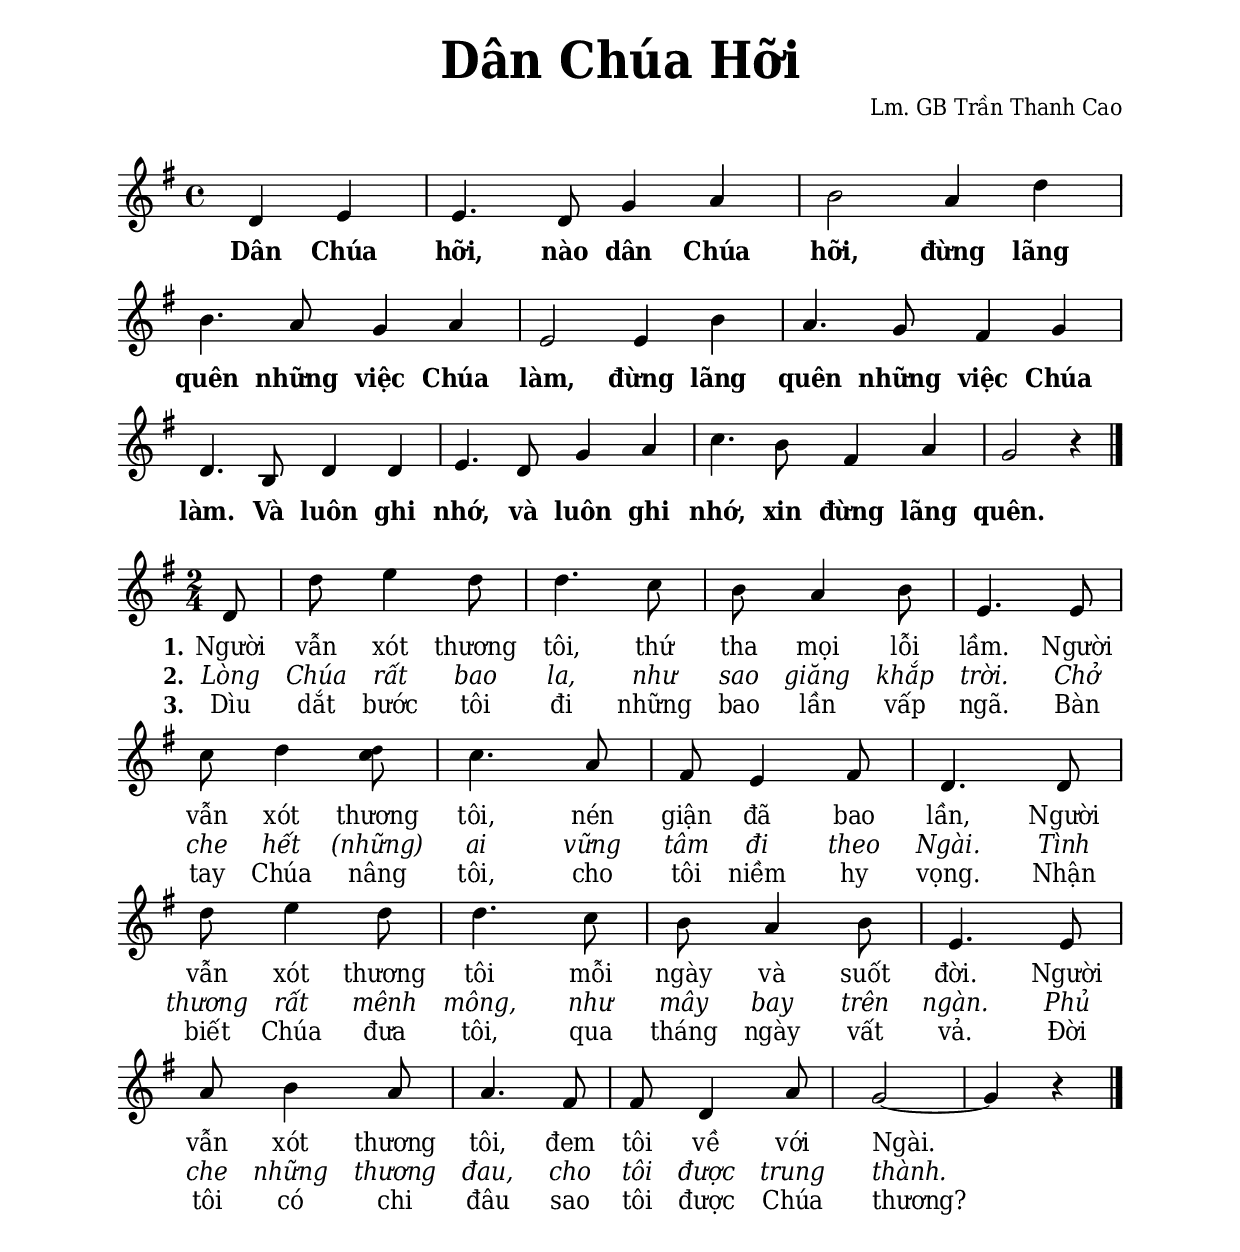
% Cài đặt chung
\version "2.22.1"
\include "english.ly"

\header {
  title = \markup { \fontsize #3 "Dân Chúa Hỡi" }
  poet = " "
  composer = "Lm. GB Trần Thanh Cao"
  arranger = " "
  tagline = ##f
}

% Nhạc điệp khúc
nhacDiepKhuc = \relative c' {
  <>^\markup { \halign #40 " " }
  \partial 2 d4 e |
  e4. d8 g4 a |
  b2 a4 d |
  b4. a8 g4 a |
  e2 e4 b' |
  a4. g8 fs4 g |
  d4. b8 d4 d |
  e4. d8 g4 a |
  c4. b8 fs4 a |
  g2 r4 \bar "|."
}

% Nhạc phiên khúc
nhacPhienKhuc = \relative c' {
  \partial 8 d8 |
  d'8 e4 d8 |
  d4. c8 |
  b a4 b8 |
  e,4. e8 |
  c' d4 <c \tweak font-size #-2 d>8 |
  c4. a8 |
  fs e4 fs8 |
  d4. d8 |
  d'8 e4 d8 |
  d4. c8 |
  b a4 b8 |
  e,4. e8 |
  a b4 a8 |
  a4. fs8 |
  fs d4 a'8 |
  g2 ~ |
  g4 r \bar "|."
}

% Lời điệp khúc
loiDiepKhuc = \lyricmode {
  Dân Chúa hỡi, nào dân Chúa hỡi,
  đừng lãng quên những việc Chúa làm,
  đừng lãng quên những việc Chúa làm.
  Và luôn ghi nhớ, và luôn ghi nhớ,
  xin đừng lãng quên.
}

% Lời phiên khúc
loiPhienKhucMot = \lyricmode {
  \set stanza = #"1."
  Người vẫn xót thương tôi,
  thứ tha mọi lỗi lầm.
  Người vẫn xót thương tôi,
  nén giận đã bao lần,
  Người vẫn xót thương tôi
  mỗi ngày và suốt đời.
  Người vẫn xót thương tôi,
  đem tôi về với Ngài.
}

loiPhienKhucHai = \lyricmode {
  \override Lyrics.LyricText.font-shape = #'italic
  \set stanza = #"2."
  Lòng Chúa rất bao la,
  như sao giăng khắp trời.
  Chở che hết (những) ai vững tâm đi theo Ngài.
  Tình thương rất mênh mông,
  như mây bay trên ngàn.
  Phủ che những thương đau,
  cho tôi được trung thành.
}

loiPhienKhucBa = \lyricmode {
  \set stanza = #"3."
  Dìu dắt bước tôi đi
  những bao lần vấp ngã.
  Bàn tay Chúa nâng tôi,
  cho tôi niềm hy vọng.
  Nhận biết Chúa đưa tôi,
  qua tháng ngày vất vả.
  Đời tôi có chi đâu
  sao tôi được Chúa thương?
}


% Dàn trang
\paper {
  #(set-paper-size "a4")
  top-margin = 20\mm
  bottom-margin = 10\mm
  left-margin = 20\mm
  right-margin = 20\mm
  indent = #0
  #(define fonts
    (make-pango-font-tree
      "Deja Vu Serif Condensed"
      "Deja Vu Serif Condensed"
      "Deja Vu Serif Condensed"
      (/ 20 20)))
  page-count = #1
}

\score {
  \new ChoirStaff <<
    \new Staff = diepKhuc \with {
        \consists "Merge_rests_engraver"
        %\magnifyStaff #(magstep +1)
      }
      <<
      \new Voice = beSop {
        \key g \major \time 4/4 \stemNeutral \nhacDiepKhuc
      }
    >>
    \new Lyrics \with {
          \override VerticalAxisGroup.
            nonstaff-relatedstaff-spacing.padding = #1.2
          \override VerticalAxisGroup.
            nonstaff-unrelatedstaff-spacing.padding = #1
        }
        \lyricsto beSop \loiDiepKhuc
  >>
  \layout {
    \override Lyrics.LyricText.font-series = #'bold
    %\override Lyrics.LyricText.font-size = #+2
    \override Lyrics.LyricSpace.minimum-distance = #1.6
    \override Score.BarNumber.break-visibility = ##(#f #f #f)
    \override Score.SpacingSpanner.uniform-stretching = ##t
  }
}

\score {
  \new ChoirStaff <<
    \new Staff = phienKhuc \with {
        %\magnifyStaff #(magstep +1)
      }
      <<
      \new Voice = beSop {
        \key g \major \time 2/4 \nhacPhienKhuc
      }
    >>
    \new Lyrics \with {
          \override VerticalAxisGroup.
            nonstaff-relatedstaff-spacing.padding = #1
          \override VerticalAxisGroup.
            nonstaff-unrelatedstaff-spacing.padding = #1
        }
        \lyricsto beSop \loiPhienKhucMot
    \new Lyrics \lyricsto beSop \loiPhienKhucHai
    \new Lyrics \with {
          \override VerticalAxisGroup.
            nonstaff-relatedstaff-spacing.padding = #1
          \override VerticalAxisGroup.
            nonstaff-unrelatedstaff-spacing.padding = #1
        }
        \lyricsto beSop \loiPhienKhucBa
  >>
  \layout {
    %\override Staff.TimeSignature.transparent = ##t
    %\override Lyrics.LyricText.font-size = #+2
    \override Lyrics.LyricSpace.minimum-distance = #2.5
    \override Score.BarNumber.break-visibility = ##(#f #f #f)
    \override Score.SpacingSpanner.uniform-stretching = ##t
  } 
}
